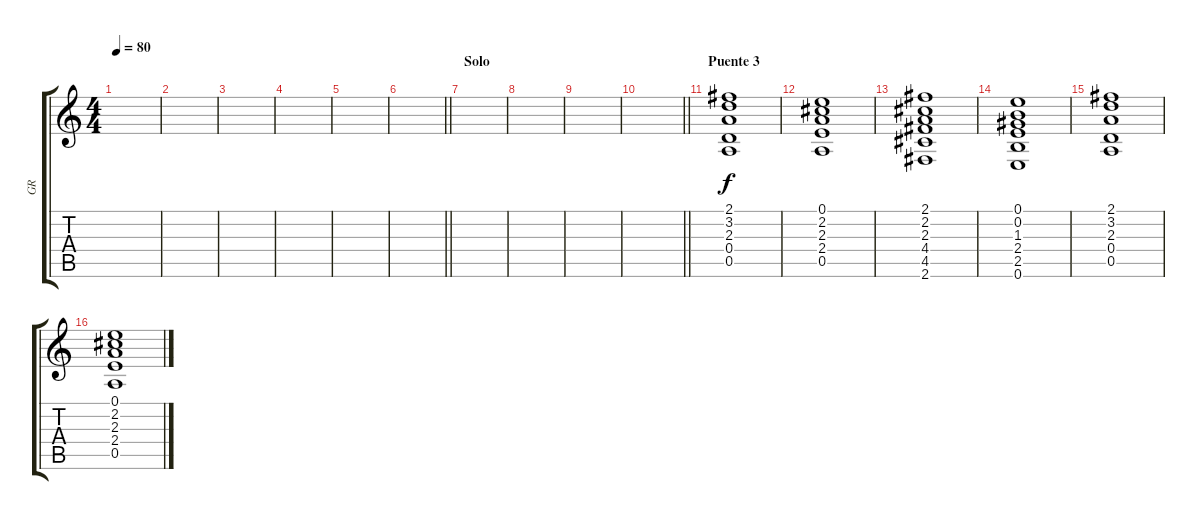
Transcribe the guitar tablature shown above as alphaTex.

\track ("GR" "GR") {instrument acousticguitarsteel}
\staff {score tabs}
\tuning (E4 B3 G3 D3 A2 E2) {hide}
\ts (4 4)
\tempo 80
\clef g2
\ks c
|
|
|
|
|
\barLineRight lightlight
|
\section ("" "Solo")
|
|
|
\barLineRight lightlight
|
\section ("" "Puente 3")
(2.1 3.2 2.3 0.4 0.5).1 |
(0.1 2.2 2.3 2.4 0.5).1 |
(2.1 2.2 2.3 4.4 4.5 2.6).1 |
(0.1 0.2 1.3 2.4 2.5 0.6).1 |
(2.1 3.2 2.3 0.4 0.5).1 |
(0.1 2.2 2.3 2.4 0.5).1
